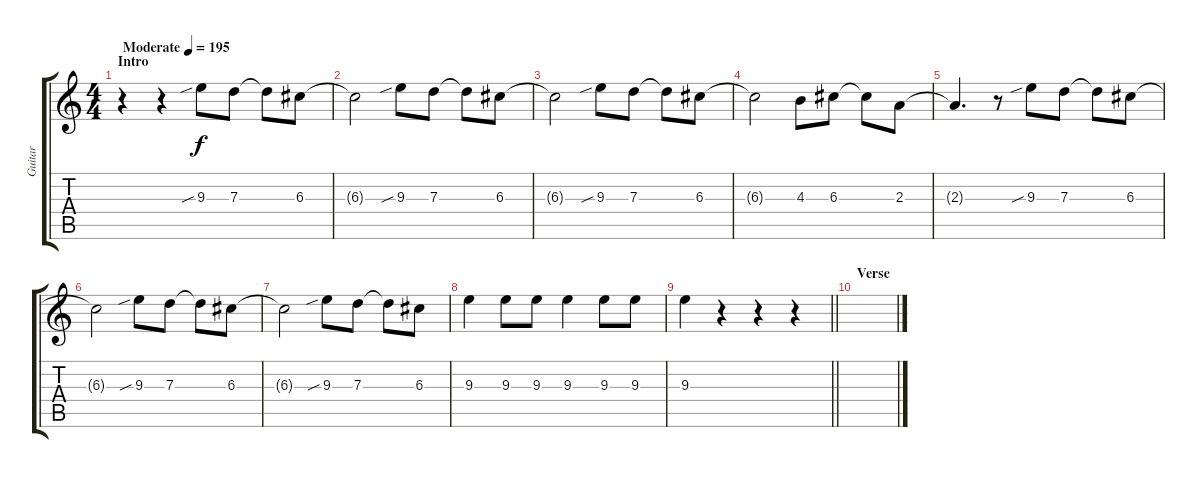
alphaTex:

\track ("Guitar" "Guitar") {instrument distortionguitar}
\staff {score tabs}
\tuning (E4 B3 G3 D3 A2 E2) {hide}
\ts (4 4)
\section ("" "Intro")
\tempo (195 "Moderate")
\clef g2
\ks c
r.4{dy f instrument distortionguitar} r.4 9.3{sib}.8 7.3.8 7.3{t}.8 6.3.8 |
6.3{t}.2 9.3{sib}.8 7.3.8 7.3{t}.8 6.3.8 |
6.3{t}.2 9.3{sib}.8 7.3.8 7.3{t}.8 6.3.8 |
6.3{t}.2 4.3.8 6.3.8 6.3{t}.8 2.3.8 |
2.3{t}.4{d} r.8 9.3{sib}.8 7.3.8 7.3{t}.8 6.3.8 |
6.3{t}.2 9.3{sib}.8 7.3.8 7.3{t}.8 6.3.8 |
6.3{t}.2 9.3{sib}.8 7.3.8 7.3{t}.8 6.3.8 |
9.3.4 9.3.8 9.3.8 9.3.4 9.3.8 9.3.8 |
\barLineRight lightlight
9.3.4 r.4 r.4 r.4 |
\section ("" "Verse")
